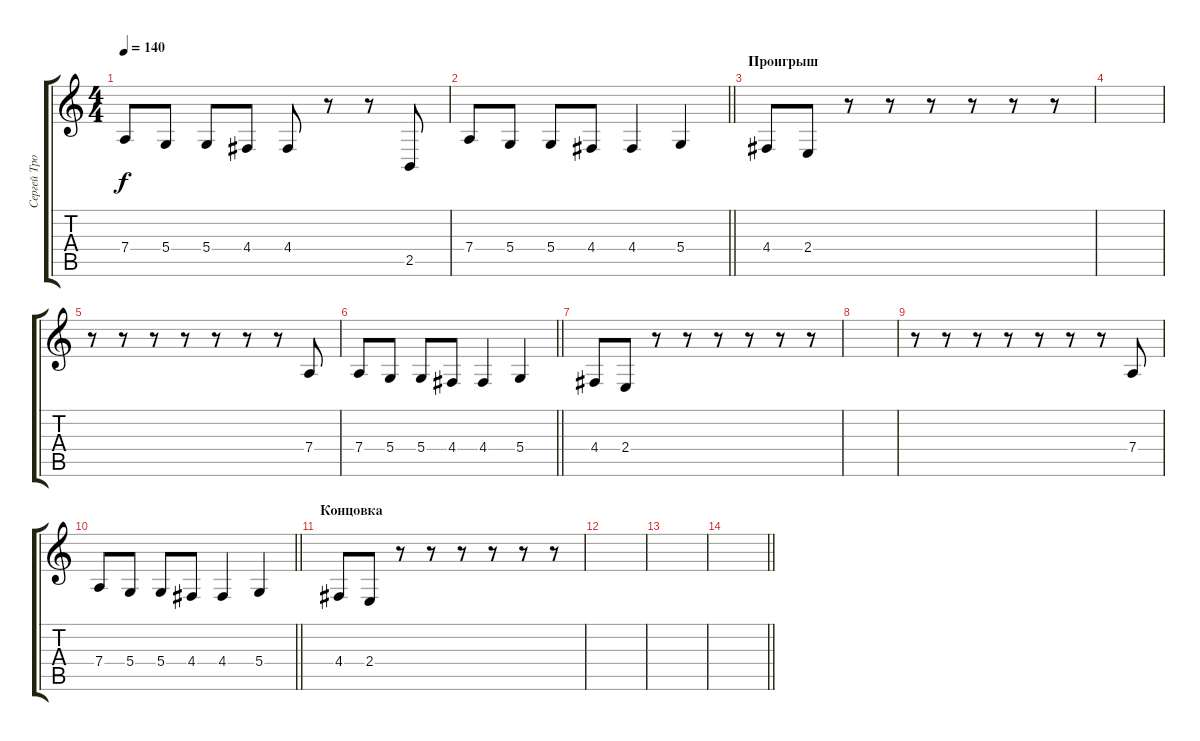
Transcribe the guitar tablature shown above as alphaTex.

\track ("Сергей Трофимов" "Сергей Тро") {instrument tenorsax}
\staff {score tabs}
\tuning (E4 B3 G3 D3 A2 E2) {hide}
\ts (4 4)
\tempo 140
\clef g2
\ks c
7.4.8{dy f} 5.4.8 5.4.8 4.4.8 4.4.8 r.8 r.8 2.5.8 |
\barLineRight lightlight
7.4.8 5.4.8 5.4.8 4.4.8 4.4.4 5.4.4 |
\section ("" "Проигрыш")
4.4.8 2.4.8 r.8 r.8 r.8 r.8 r.8 r.8 |
|
r.8 r.8 r.8 r.8 r.8 r.8 r.8 7.4.8 |
\barLineRight lightlight
7.4.8 5.4.8 5.4.8 4.4.8 4.4.4 5.4.4 |
4.4.8 2.4.8 r.8 r.8 r.8 r.8 r.8 r.8 |
|
r.8 r.8 r.8 r.8 r.8 r.8 r.8 7.4.8 |
\barLineRight lightlight
7.4.8 5.4.8 5.4.8 4.4.8 4.4.4 5.4.4 |
\section ("" "Концовка")
4.4.8 2.4.8 r.8 r.8 r.8 r.8 r.8 r.8 |
|
|
\barLineRight lightlight
